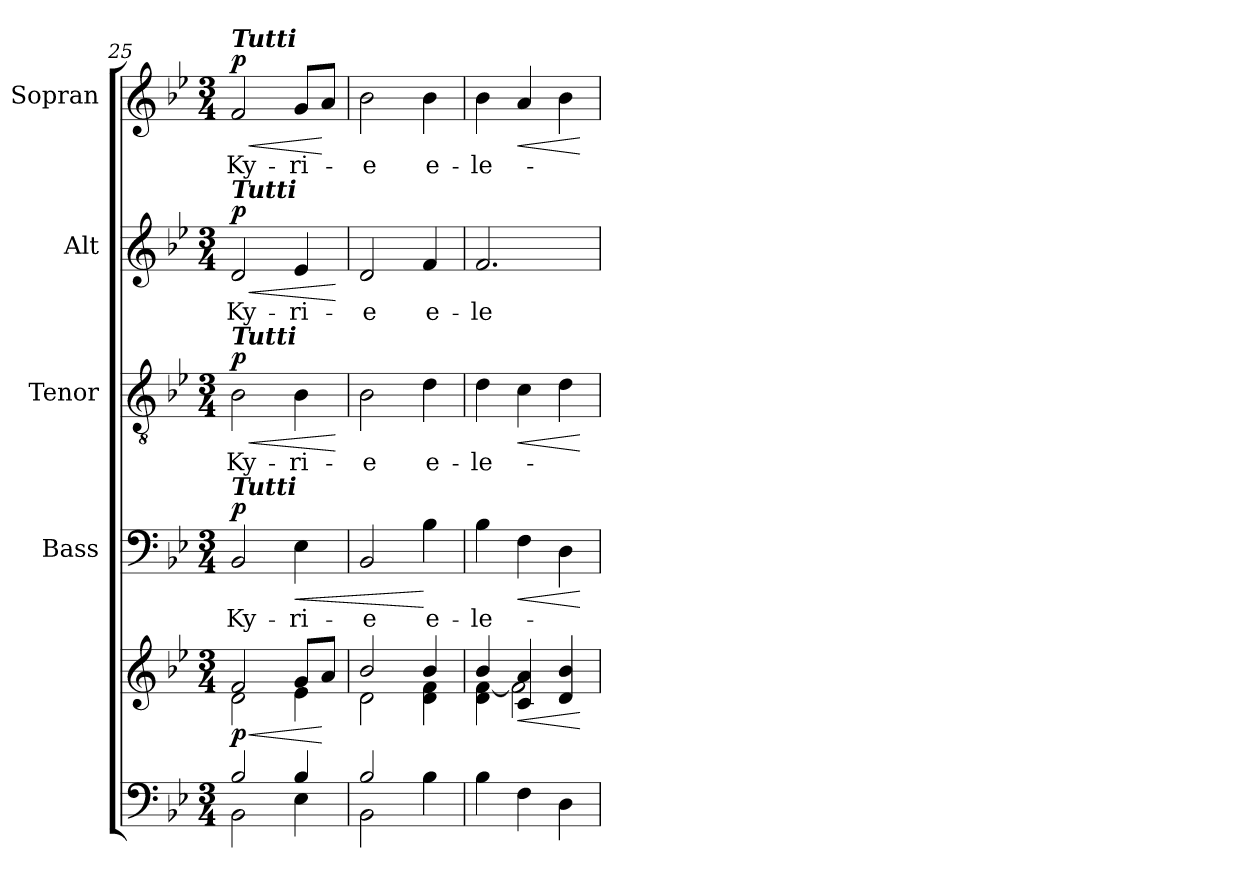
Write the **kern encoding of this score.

**kern	**kern	**dynam	**kern	**text	**dynam	**kern	**text	**dynam	**kern	**text	**dynam	**kern	**text	**dynam
*part5	*part5	*part5	*part4	*part4	*part4	*part3	*part3	*part3	*part2	*part2	*part2	*part1	*part1	*part1
*staff6	*staff5	*staff5/6	*staff4	*staff4	*staff4	*staff3	*staff3	*staff3	*staff2	*staff2	*staff2	*staff1	*staff1	*staff1
*	*	*	*I"Bass	*	*	*I"Tenor	*	*	*I"Alt	*	*	*I"Sopran	*	*
*	*	*	*I'B.	*	*	*I'T.	*	*	*I'A.	*	*	*I'S.	*	*
*clefF4	*clefG2	*	*clefF4	*	*	*clefGv2	*	*	*clefG2	*	*	*clefG2	*	*
*k[b-e-]	*k[b-e-]	*	*k[b-e-]	*	*	*k[b-e-]	*	*	*k[b-e-]	*	*	*k[b-e-]	*	*
*B-:	*B-:	*	*B-:	*	*	*B-:	*	*	*B-:	*	*	*B-:	*	*
*M3/4	*M3/4	*	*M3/4	*	*	*M3/4	*	*	*M3/4	*	*	*M3/4	*	*
=25	=25	=25	=25	=25	=25	=25	=25	=25	=25	=25	=25	=25	=25	=25
*^	*	*	*	*	*	*	*	*	*	*	*	*	*	*
!	!	!	!	!	!	!	!	!	!	!	!	!	!LO:TX:a:Bi:t=Tutti	!	!
!	!	!	!	!	!	!	!	!	!	!LO:TX:a:Bi:t=Tutti	!	!	!	!	!
!	!	!	!	!	!	!	!LO:TX:a:Bi:t=Tutti	!	!	!	!	!	!	!	!
!	!	!	!	!LO:TX:a:Bi:t=Tutti	!	!	!	!	!	!	!	!	!	!	!
!	!	!LO:TX:a:Bi:t=II. Man.	!	!	!	!	!	!	!	!	!	!	!	!	!
!	!	!	!LO:HP:b	!	!LO:LY:b	!	!	!LO:LY:b	!LO:HP:b	!	!LO:LY:b	!LO:HP:b	!	!LO:LY:b	!LO:HP:b
*	*	*^	*	*	*	*	*	*	*	*	*	*	*	*	*
!	!	!	!	!LO:DY:n=1:b	!	!	!LO:DY:a	!	!	!LO:DY:n=1:a	!	!	!LO:DY:n=1:a	!	!	!LO:DY:n=1:a
2B-/	2BB-\	2f/	2d\	< p	2BB-/	Ky-	p	2B-\	Ky-	< p	2d/	Ky-	< p	2f/	Ky-	< p
!	!	!	!	!	!	!LO:LY:b	!LO:HP:b	!	!LO:LY:b	!	!	!LO:LY:b	!	!	!LO:LY:b	!
4B-/	4E-\	8g/L	4e-\	.	4E-\	-ri-	<	4B-\	-ri-	.	4e-/	-ri-	.	8g/L	-ri-	.
.	.	8a/J	.	[	.	.	.	.	.	.	.	.	.	8a/J	.	[
*v	*v	*	*	*	*	*	*	*	*	*	*	*	*	*	*	*
*	*v	*v	*	*	*	*	*	*	*	*	*	*	*	*	*
.	.	.	.	.	.	.	.	[	.	.	[	.	.	.
=26	=26	=26	=26	=26	=26	=26	=26	=26	=26	=26	=26	=26	=26	=26
*^	*^	*	*	*	*	*	*	*	*	*	*	*	*	*
!	!	!	!	!	!	!LO:LY:b	!	!	!LO:LY:b	!	!	!LO:LY:b	!	!	!LO:LY:b	!
2B-/	2BB-\	2b-/	2d\	.	2BB-/	-e	.	2B-\	-e	.	2d/	-e	.	2b-\	-e	.
!	!	!	!	!	!	!LO:LY:b	!	!	!LO:LY:b	!	!	!LO:LY:b	!	!	!LO:LY:b	!
4ryy	4B-\	4b-/	4d\ 4f\	.	4B-\	e-	[	4d\	e-	.	4f/	e-	.	4b-\	e-	.
=27	=27	=27	=27	=27	=27	=27	=27	=27	=27	=27	=27	=27	=27	=27	=27	=27
!	!	!	!	!	!	!LO:LY:b	!	!	!LO:LY:b	!	!	!LO:LY:b	!	!	!LO:LY:b	!
*v	*v	*	*	*	*	*	*	*	*	*	*	*	*	*	*	*
4B-\	4b-/	4d\ [<4f\	.	4B-\	-le-	.	4d\	-le-	.	2.f/	-le-	.	4b-\	-le-	.
!	!	!	!LO:HP:b	!	!	!LO:HP:b	!	!	!LO:HP:b	!	!	!	!	!	!LO:HP:b
4F\	4c/ 4a/	2f\]	<	4F\	.	<	4c\	.	<	.	.	.	4a/	.	<
4D\	4d/ 4b-/	.	.	4D\	.	.	4d\	.	.	.	.	.	4b-\	.	.
*	*v	*v	*	*	*	*	*	*	*	*	*	*	*	*	*
.	.	[	.	.	[	.	.	[	.	.	.	.	.	[
=	=	=	=	=	=	=	=	=	=	=	=	=	=	=
*-	*-	*-	*-	*-	*-	*-	*-	*-	*-	*-	*-	*-	*-	*-
